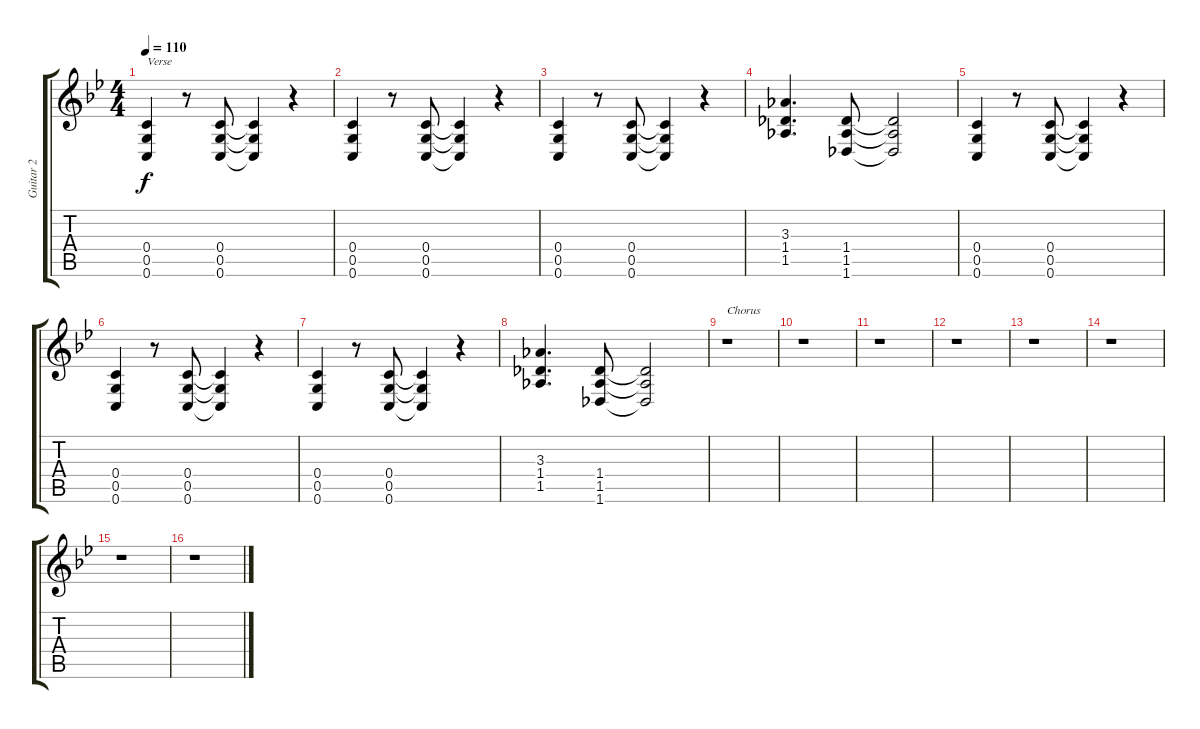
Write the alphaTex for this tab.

\track ("Guitar 2" "Guitar 2") {instrument distortionguitar}
\staff {score tabs}
\tuning (D4 A3 F3 C3 G2 C2) {hide}
\ts (4 4)
\tempo 110
\clef g2
\ks bb
(0.4 0.5 0.6).4{txt "Verse" dy f} r.8 (0.4 0.5 0.6).8 (0.4{t} 0.5{t} 0.6{t}).4 r.4 |
(0.4 0.5 0.6).4 r.8 (0.4 0.5 0.6).8 (0.4{t} 0.5{t} 0.6{t}).4 r.4 |
(0.4 0.5 0.6).4 r.8 (0.4 0.5 0.6).8 (0.4{t} 0.5{t} 0.6{t}).4 r.4 |
(3.3 1.4 1.5).4{d} (1.4 1.5 1.6).8 (1.4{t} 1.5{t} 1.6{t}).2 |
(0.4 0.5 0.6).4 r.8 (0.4 0.5 0.6).8 (0.4{t} 0.5{t} 0.6{t}).4 r.4 |
(0.4 0.5 0.6).4 r.8 (0.4 0.5 0.6).8 (0.4{t} 0.5{t} 0.6{t}).4 r.4 |
(0.4 0.5 0.6).4 r.8 (0.4 0.5 0.6).8 (0.4{t} 0.5{t} 0.6{t}).4 r.4 |
(3.3 1.4 1.5).4{d} (1.4 1.5 1.6).8 (1.4{t} 1.5{t} 1.6{t}).2 |
r.1{txt "Chorus"} |
r.1 |
r.1 |
r.1 |
r.1 |
r.1 |
r.1 |
r.1
